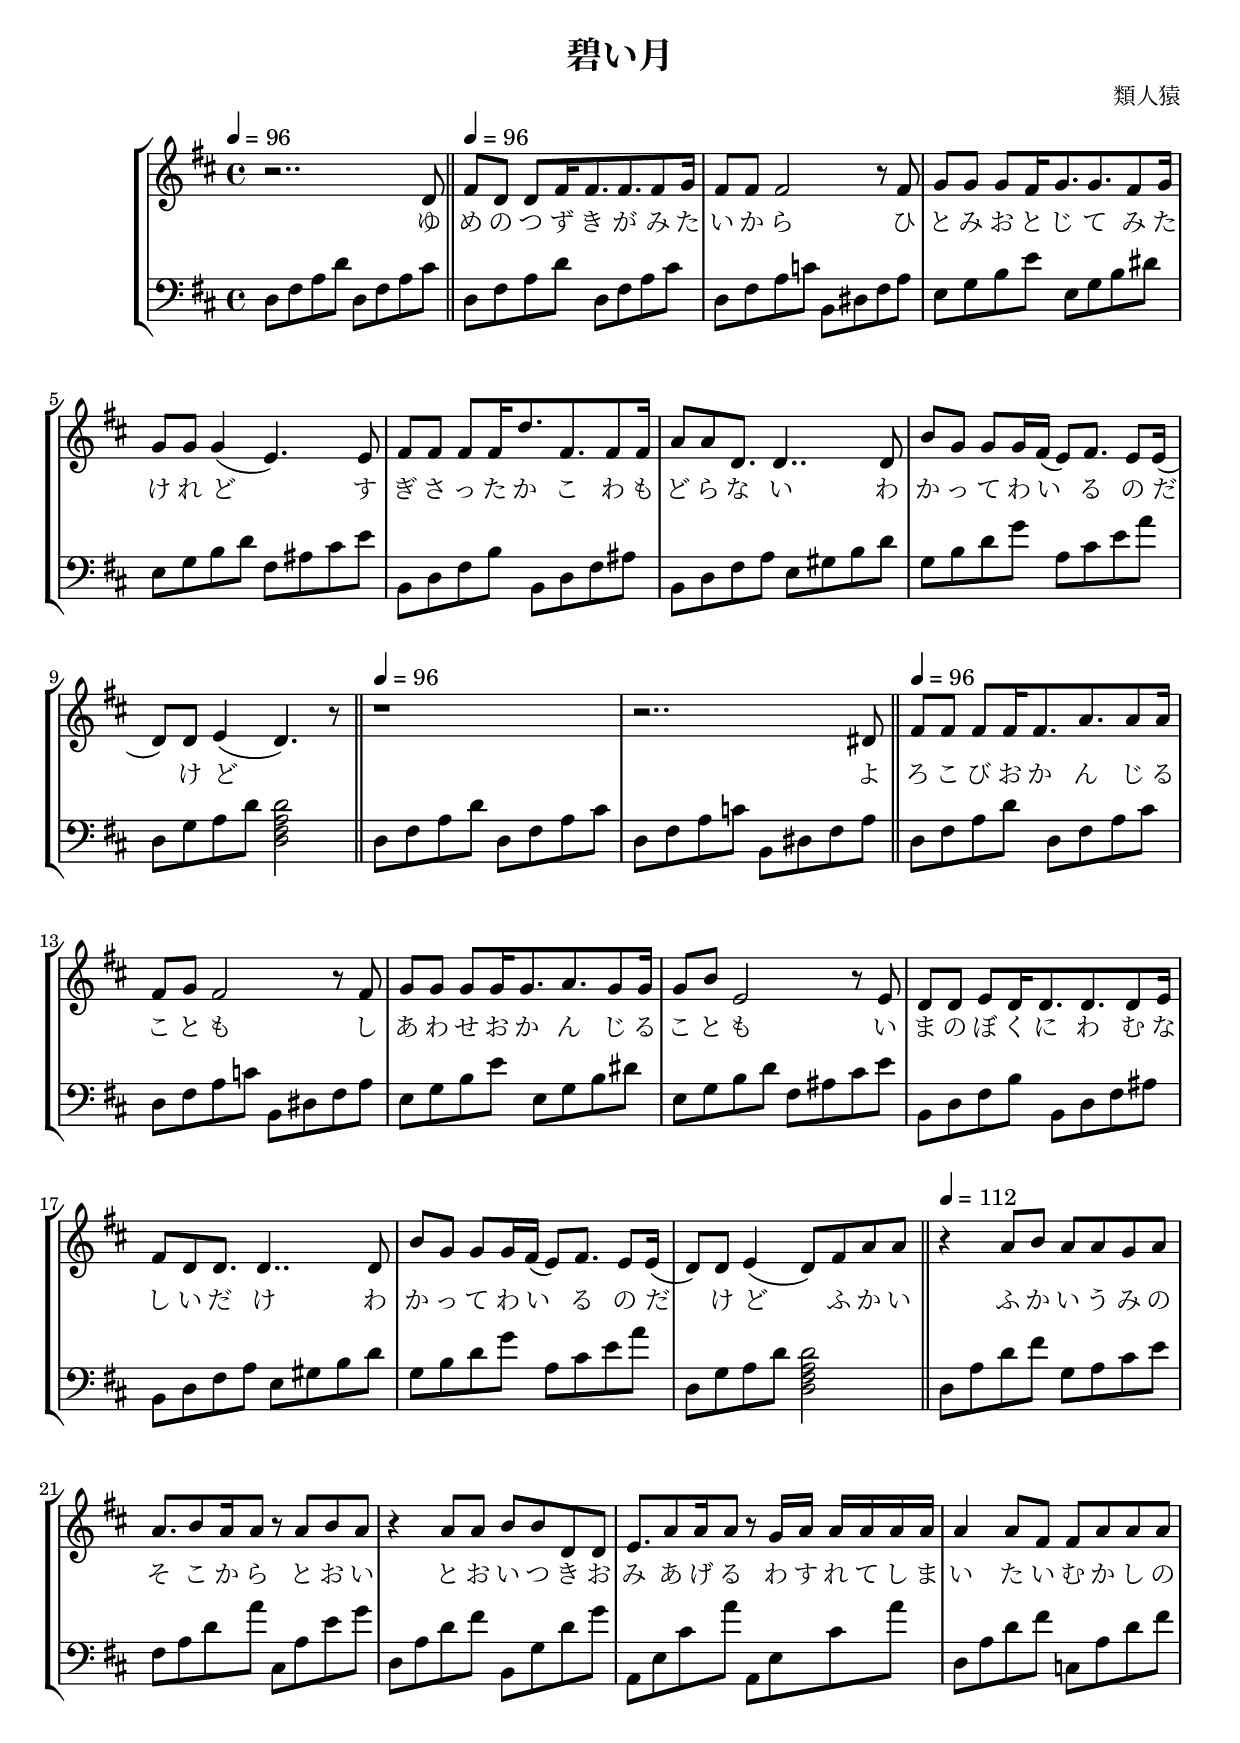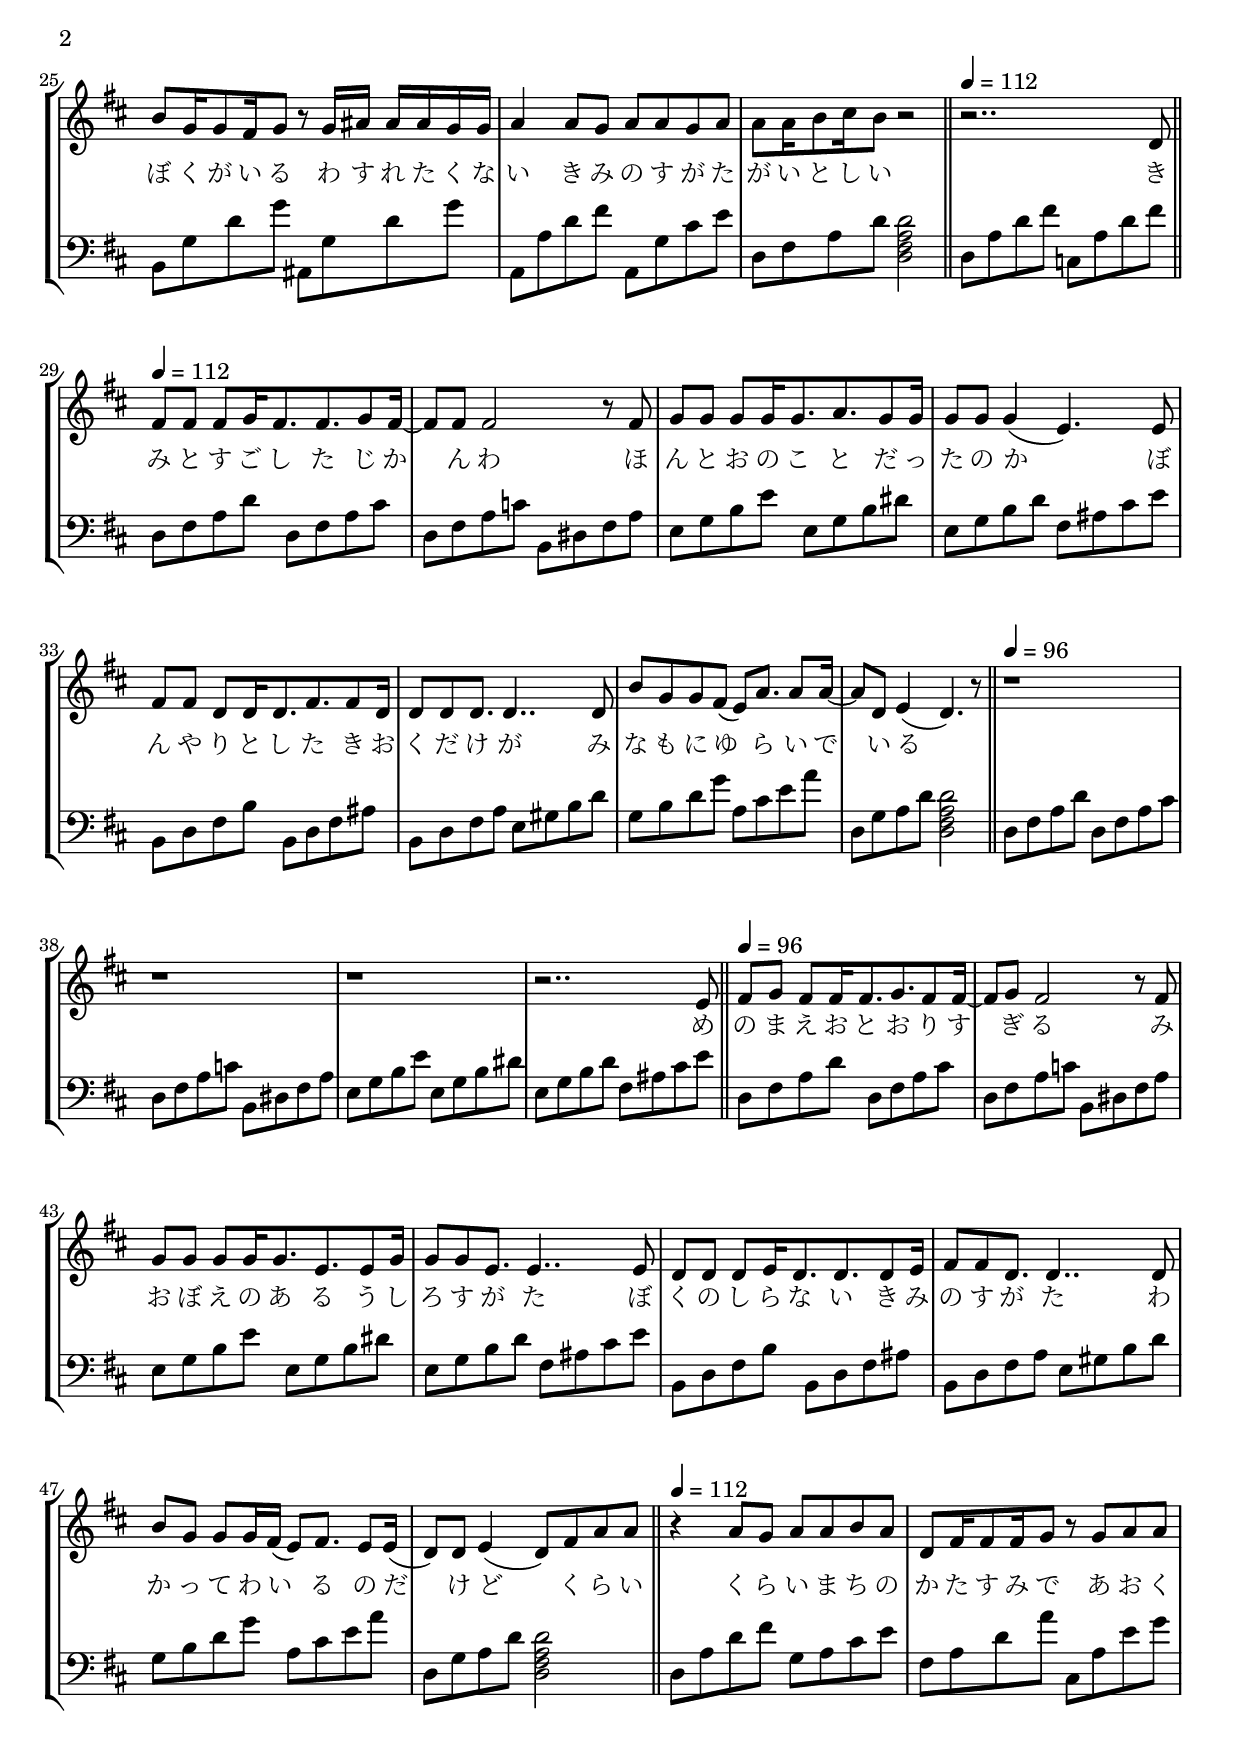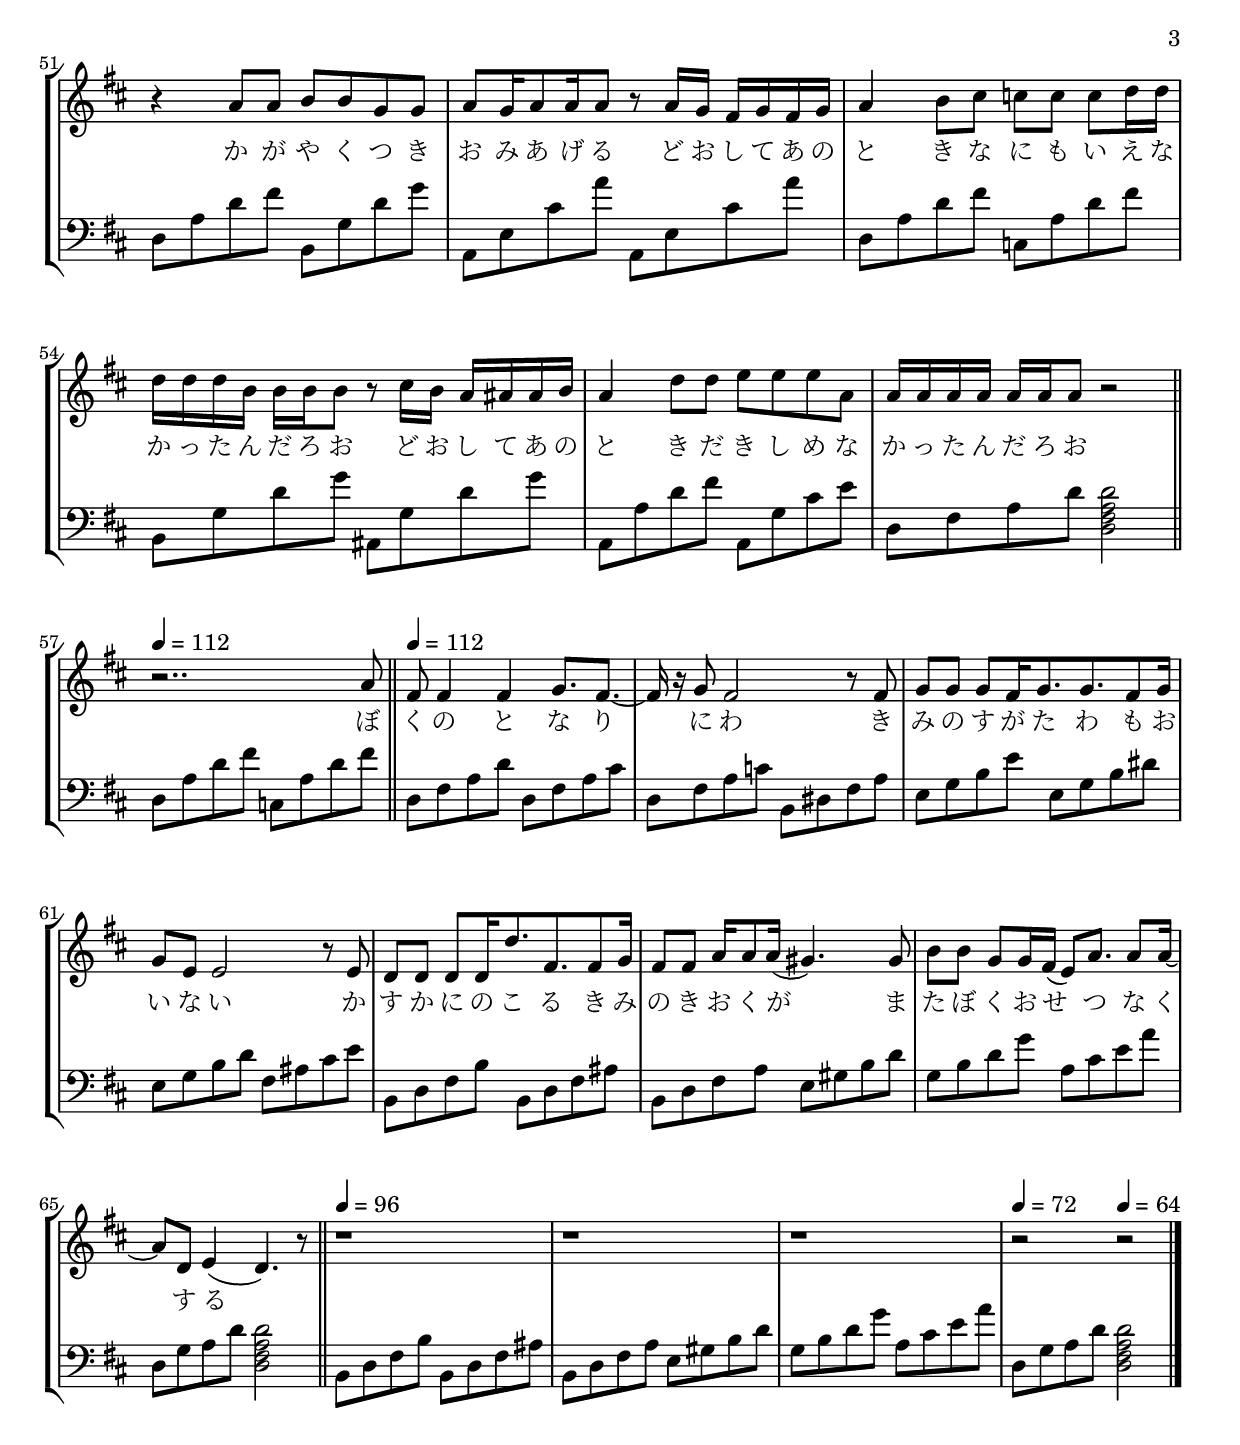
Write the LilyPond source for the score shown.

\version "2.12.1"

\header {
	 title = \markup {碧い月}
	 composer = \markup \center-column {類人猿}
}
melody = {

	\key d \major
	\tempo 4 = 96
	\clef treble
	\time 4/4
		\key d \major
	\tempo 4 = 96
	\clef treble
 r2.. 
	d'8 fis'8  d'8  d'8  fis'16  fis'8.  fis'8.  fis'8  g'16  fis'8  fis'8  fis'2 r8  fis'8  g'8  g'8  g'8  fis'16  g'8.  g'8.  fis'8  g'16  g'8  g'8  g'4( e'4. ) e'8  fis'8  fis'8  fis'8   fis'16  d''8.  fis'8.  fis'8  fis'16  a'8  a'8  d'8.  d'4..  d'8  b'8  g'8   g'8  g'16  fis'16( e'8 ) fis'8.  e'8  e'16( d'8 ) d'8  e'4( d'4. ) r8 
		\tempo 4 = 96
	\clef treble
 r1  r2.. 
	dis'8 fis'8  fis'8  fis'8  fis'16  fis'8.  a'8.  a'8  a'16  fis'8  g'8  fis'2 r8  fis'8  g'8  g'8  g'8  g'16  g'8.  a'8.  g'8  g'16  g'8  b'8  e'2 r8  e'8  d'8  d'8  e'8  d'16  d'8.  d'8.  d'8  e'16  fis'8  d'8  d'8.  d'4..  d'8  b'8  g'8   g'8  g'16  fis'16( e'8 ) fis'8.  e'8  e'16( d'8 ) d'8  e'4( d'8 ) 
	fis'8 a'8  a'8  r4 a'8 b'8  a'8  a'8  g'8  a'8  a'8.  b'8  a'16  a'8  r8 a'8 b'8  a'8  r4 a'8 a'8  b'8  b'8  d'8  d'8  e'8.  a'8  a'16  a'8  r8 g'16 a'16  a'16  a'16  a'16  a'16  a'4  a'8  fis'8  fis'8  a'8  a'8  a'8  b'8  g'16  g'8  fis'16  g'8  r8 g'16 ais'16  ais'16  ais'16  g'16  g'16  a'4  a'8  g'8  a'8  a'8  g'8  a'8  a'8  a'16  b'8  cis''16  b'8  r2 
		\tempo 4 = 112
	\clef treble
 r2.. 
	d'8 fis'8  fis'8  fis'8  g'16  fis'8.  fis'8.  g'8  fis'8.  fis'8  fis'2 r8  fis'8  g'8  g'8  g'8  g'16  g'8.  a'8.  g'8  g'16   g'8  g'8  g'4( e'4. ) e'8  fis'8  fis'8  d'8  d'16  d'8.  fis'8.  fis'8  d'16  d'8  d'8  d'8.  d'4..  d'8  b'8  g'8  g'8  fis'8( e'8 ) a'8.  a'8  a'8.  d'8  e'4( d'4. ) r8 
		\tempo 4 = 96
	\clef treble
 r1  r1  r1  r2.. 
	e'8 fis'8  g'8  fis'8  fis'16  fis'8.  g'8.  fis'8  fis'8.  g'8  fis'2 r8  fis'8  g'8  g'8  g'8  g'16  g'8.  e'8.  e'8  g'16  g'8  g'8  e'8.  e'4..  e'8  d'8  d'8  d'8  e'16  d'8.  d'8.  d'8  e'16  fis'8  fis'8  d'8.  d'4..  d'8  b'8  g'8   g'8  g'16  fis'16( e'8 ) fis'8.  e'8  e'16( d'8 ) d'8  e'4( d'8 ) 
	fis'8 a'8  a'8  r4 a'8 g'8  a'8  a'8  b'8  a'8  d'8  fis'16  fis'8  fis'16  g'8  r8 g'8 a'8  a'8  r4 a'8 a'8  b'8  b'8  g'8  g'8  a'8  g'16  a'8  a'16  a'8  r8 a'16 g'16  fis'16  g'16  fis'16  g'16  a'4  b'8  cis''8  c''8  c''8  c''8  d''16  d''16  d''16  d''16   d''16  b'16  b'16  b'16  b'8  r8 cis''16 b'16  a'16  ais'16  ais'16  b'16  a'4  d''8  d''8  e''8  e''8  e''8  a'8  a'16  a'16   a'16  a'16  a'16  a'16  a'8  r2 
		\tempo 4 = 112
	\clef treble
 r2.. 
	a'8 fis'8  fis'4  fis'4  g'8.  fis'4 r16  g'8  fis'2 r8  fis'8  g'8  g'8  g'8  fis'16  g'8.  g'8.  fis'8  g'16  g'8  e'8  e'2 r8  e'8  d'8  d'8  d'8  d'16  d''8.  fis'8.  fis'8  g'16  fis'8  fis'8  a'16  a'8  a'16( gis'4. ) gis'8  b'8  b'8  g'8  g'16  fis'16( e'8 ) a'8.  a'8  a'8.  d'8  e'4( d'4. ) r8 
		\tempo 4 = 96
	\clef treble
 r1  r1  r1  \tempo 4 = 72 r2 \tempo 4 = 64 r2 \bar "|."}
text = \lyricmode {

	

	ゆ め の つ ず き が み た い か ら ひ と み お と じ て み た け れ ど す ぎ さ っ た か こ わ も ど ら な い わ か っ て わ い る の だ け ど 

	

	よ ろ こ び お か ん じ る こ と も し あ わ せ お か ん じ る こ と も い ま の ぼ く に わ む な し い だ け わ か っ て わ い る の だ け ど 

	ふ か い ふ か い う み の そ こ か ら と お い と お い つ き お み あ げ る わ す れ て し ま い た い む か し の ぼ く が い る わ す れ た く な い き み の す が た が い と し い 

	

	き み と す ご し た じ か ん わ ほ ん と お の こ と だ っ た の か ぼ ん や り と し た き お く だ け が み な も に ゆ ら い で い る 

	

	め の ま え お と お り す ぎ る み お ぼ え の あ る う し ろ す が た ぼ く の し ら な い き み の す が た わ か っ て わ い る の だ け ど 

	く ら い く ら い ま ち の か た す み で あ お く か が や く つ き お み あ げ る ど お し て あ の と き な に も い え な か っ た ん だ ろ お ど お し て あ の と き だ き し め な か っ た ん だ ろ お 

	

	ぼ く の と な り に わ き み の す が た わ も お い な い か す か に の こ る き み の き お く が ま た ぼ く お せ つ な く す る 

	
}
upper = {

	\tempo 4 = 96
	\key d \major
	\time 4/4
	\clef bass
	d8 fis8 a8 d'8
d8 fis8 a8 cis'8

	  \bar "||" 
	\tempo 4 = 96
	\clef bass
	d8 fis8 a8 d'8
d8 fis8 a8 cis'8
d8 fis8 a8 c'8
b,8 dis8 fis8 a8
e8 g8 b8 e'8
e8 g8 b8 dis'8
e8 g8 b8 d'8
fis8 ais8 cis'8 e'8
b,8 d8 fis8 b8
b,8 d8 fis8 ais8
b,8 d8 fis8 a8
e8 gis8 b8 d'8
g8 b8 d'8 g'8
a8 cis'8 e'8 a'8
d8 g8 a8 d'8
<d fis a d'>2

	  \bar "||" 
	\tempo 4 = 96
	\clef bass
	d8 fis8 a8 d'8
d8 fis8 a8 cis'8
d8 fis8 a8 c'8
b,8 dis8 fis8 a8

	  \bar "||" 
	\tempo 4 = 96
	\clef bass
	d8 fis8 a8 d'8
d8 fis8 a8 cis'8
d8 fis8 a8 c'8
b,8 dis8 fis8 a8
e8 g8 b8 e'8
e8 g8 b8 dis'8
e8 g8 b8 d'8
fis8 ais8 cis'8 e'8
b,8 d8 fis8 b8
b,8 d8 fis8 ais8
b,8 d8 fis8 a8
e8 gis8 b8 d'8
g8 b8 d'8 g'8
a8 cis'8 e'8 a'8
d8 g8 a8 d'8
<d fis a d'>2

	  \bar "||" 
	\tempo 4 = 112
	\clef bass
	d8 a8 d'8 fis'8
g8 a8 cis'8 e'8
fis8 a8 d'8 a'8
cis8 a8 e'8 g'8
d8 a8 d'8 fis'8
b,8 g8 d'8 g'8
a,8 e8 cis'8 a'8
a,8 e8 cis'8 a'8
d8 a8 d'8 fis'8
c8 a8 d'8 fis'8
b,8 g8 d'8 g'8
ais,8 g8 d'8 g'8
a,8 a8 d'8 fis'8
a,8 g8 cis'8 e'8
d8 fis8 a8 d'8
<d fis a d'>2

	  \bar "||" 
	\tempo 4 = 112
	\clef bass
	d8 a8 d'8 fis'8
c8 a8 d'8 fis'8

	  \bar "||" 
	\tempo 4 = 112
	\clef bass
	d8 fis8 a8 d'8
d8 fis8 a8 cis'8
d8 fis8 a8 c'8
b,8 dis8 fis8 a8
e8 g8 b8 e'8
e8 g8 b8 dis'8
e8 g8 b8 d'8
fis8 ais8 cis'8 e'8
b,8 d8 fis8 b8
b,8 d8 fis8 ais8
b,8 d8 fis8 a8
e8 gis8 b8 d'8
g8 b8 d'8 g'8
a8 cis'8 e'8 a'8
d8 g8 a8 d'8
<d fis a d'>2

	  \bar "||" 
	\tempo 4 = 96
	\clef bass
	d8 fis8 a8 d'8
d8 fis8 a8 cis'8
d8 fis8 a8 c'8
b,8 dis8 fis8 a8
e8 g8 b8 e'8
e8 g8 b8 dis'8
e8 g8 b8 d'8
fis8 ais8 cis'8 e'8

	  \bar "||" 
	\tempo 4 = 96
	\clef bass
	d8 fis8 a8 d'8
d8 fis8 a8 cis'8
d8 fis8 a8 c'8
b,8 dis8 fis8 a8
e8 g8 b8 e'8
e8 g8 b8 dis'8
e8 g8 b8 d'8
fis8 ais8 cis'8 e'8
b,8 d8 fis8 b8
b,8 d8 fis8 ais8
b,8 d8 fis8 a8
e8 gis8 b8 d'8
g8 b8 d'8 g'8
a8 cis'8 e'8 a'8
d8 g8 a8 d'8
<d fis a d'>2

	  \bar "||" 
	\tempo 4 = 112
	\clef bass
	d8 a8 d'8 fis'8
g8 a8 cis'8 e'8
fis8 a8 d'8 a'8
cis8 a8 e'8 g'8
d8 a8 d'8 fis'8
b,8 g8 d'8 g'8
a,8 e8 cis'8 a'8
a,8 e8 cis'8 a'8
d8 a8 d'8 fis'8
c8 a8 d'8 fis'8
b,8 g8 d'8 g'8
ais,8 g8 d'8 g'8
a,8 a8 d'8 fis'8
a,8 g8 cis'8 e'8
d8 fis8 a8 d'8
<d fis a d'>2

	  \bar "||" 
	\tempo 4 = 112
	\clef bass
	d8 a8 d'8 fis'8
c8 a8 d'8 fis'8

	  \bar "||" 
	\tempo 4 = 112
	\clef bass
	d8 fis8 a8 d'8
d8 fis8 a8 cis'8
d8 fis8 a8 c'8
b,8 dis8 fis8 a8
e8 g8 b8 e'8
e8 g8 b8 dis'8
e8 g8 b8 d'8
fis8 ais8 cis'8 e'8
b,8 d8 fis8 b8
b,8 d8 fis8 ais8
b,8 d8 fis8 a8
e8 gis8 b8 d'8
g8 b8 d'8 g'8
a8 cis'8 e'8 a'8
d8 g8 a8 d'8
<d fis a d'>2

	  \bar "||" 
	\tempo 4 = 96
	\clef bass
	b,8 d8 fis8 b8
b,8 d8 fis8 ais8
b,8 d8 fis8 a8
e8 gis8 b8 d'8
g8 b8 d'8 g'8
a8 cis'8 e'8 a'8
d8 g8 a8 d'8
<d fis a d'>2

	 \bar "|."}
lower = {

	\tempo 4 = 96
	\key d \major
	\time 4/4
	\clef bass
	<d fis a d'>2
<d fis a cis'>2

	  \bar "||" 
	\tempo 4 = 96
	\clef bass
	<d fis a d'>2
<d fis a cis'>2
<d fis a c'>2
<b, dis fis a>2
<e g b e'>2
<e g b dis'>2
<e g b d'>2
<fis ais cis' e'>2
<b, d fis b>2
<b, d fis ais>2
<b, d fis a>2
<e gis b d'>2
<g b d' g'>2
<a cis' e' a'>2
<d g a d'>2
<d fis a d'>2

	  \bar "||" 
	\tempo 4 = 96
	\clef bass
	<d fis a d'>2
<d fis a cis'>2
<d fis a c'>2
<b, dis fis a>2

	  \bar "||" 
	\tempo 4 = 96
	\clef bass
	<d fis a d'>2
<d fis a cis'>2
<d fis a c'>2
<b, dis fis a>2
<e g b e'>2
<e g b dis'>2
<e g b d'>2
<fis ais cis' e'>2
<b, d fis b>2
<b, d fis ais>2
<b, d fis a>2
<e gis b d'>2
<g b d' g'>2
<a cis' e' a'>2
<d g a d'>2
<d fis a d'>2

	  \bar "||" 
	\tempo 4 = 112
	\clef bass
	<d a d' fis'>2
<g a cis' e'>2
<fis a d' a'>2
<cis a e' g'>2
<d a d' fis'>2
<b, g d' g'>2
<a, e cis' a'>2
<a, e cis' a'>2
<d a d' fis'>2
<c a d' fis'>2
<b, g d' g'>2
<ais, g d' g'>2
<a, a d' fis'>2
<a, g cis' e'>2
<d fis a d'>2
<d fis a d'>2

	  \bar "||" 
	\tempo 4 = 112
	\clef bass
	<d a d' fis'>2
<c a d' fis'>2

	  \bar "||" 
	\tempo 4 = 112
	\clef bass
	<d fis a d'>2
<d fis a cis'>2
<d fis a c'>2
<b, dis fis a>2
<e g b e'>2
<e g b dis'>2
<e g b d'>2
<fis ais cis' e'>2
<b, d fis b>2
<b, d fis ais>2
<b, d fis a>2
<e gis b d'>2
<g b d' g'>2
<a cis' e' a'>2
<d g a d'>2
<d fis a d'>2

	  \bar "||" 
	\tempo 4 = 96
	\clef bass
	<d fis a d'>2
<d fis a cis'>2
<d fis a c'>2
<b, dis fis a>2
<e g b e'>2
<e g b dis'>2
<e g b d'>2
<fis ais cis' e'>2

	  \bar "||" 
	\tempo 4 = 96
	\clef bass
	<d fis a d'>2
<d fis a cis'>2
<d fis a c'>2
<b, dis fis a>2
<e g b e'>2
<e g b dis'>2
<e g b d'>2
<fis ais cis' e'>2
<b, d fis b>2
<b, d fis ais>2
<b, d fis a>2
<e gis b d'>2
<g b d' g'>2
<a cis' e' a'>2
<d g a d'>2
<d fis a d'>2

	  \bar "||" 
	\tempo 4 = 112
	\clef bass
	<d a d' fis'>2
<g a cis' e'>2
<fis a d' a'>2
<cis a e' g'>2
<d a d' fis'>2
<b, g d' g'>2
<a, e cis' a'>2
<a, e cis' a'>2
<d a d' fis'>2
<c a d' fis'>2
<b, g d' g'>2
<ais, g d' g'>2
<a, a d' fis'>2
<a, g cis' e'>2
<d fis a d'>2
<d fis a d'>2

	  \bar "||" 
	\tempo 4 = 112
	\clef bass
	<d a d' fis'>2
<c a d' fis'>2

	  \bar "||" 
	\tempo 4 = 112
	\clef bass
	<d fis a d'>2
<d fis a cis'>2
<d fis a c'>2
<b, dis fis a>2
<e g b e'>2
<e g b dis'>2
<e g b d'>2
<fis ais cis' e'>2
<b, d fis b>2
<b, d fis ais>2
<b, d fis a>2
<e gis b d'>2
<g b d' g'>2
<a cis' e' a'>2
<d g a d'>2
<d fis a d'>2

	  \bar "||" 
	\tempo 4 = 96
	\clef bass
	<b, d fis b>2
<b, d fis ais>2
<b, d fis a>2
<e gis b d'>2
<g b d' g'>2
<a cis' e' a'>2
<d g a d'>2
<d fis a d'>2

	 \bar "|."}
\score {
	<<
		 \new StaffGroup <<
		 \new Voice = "one" { \melody }
		 \new Lyrics \lyricsto "one" \text
			 \new Staff {\upper}
		 >>
	>>
	\layout {
		\context {
			\Voice
			\remove Note_heads_engraver
			\consists Completion_heads_engraver
		}
	}
	\midi {
	\context {
		\Score
		 tempoWholesPerMinute = #(ly:make-moment 120 4)
	}
	}
}
